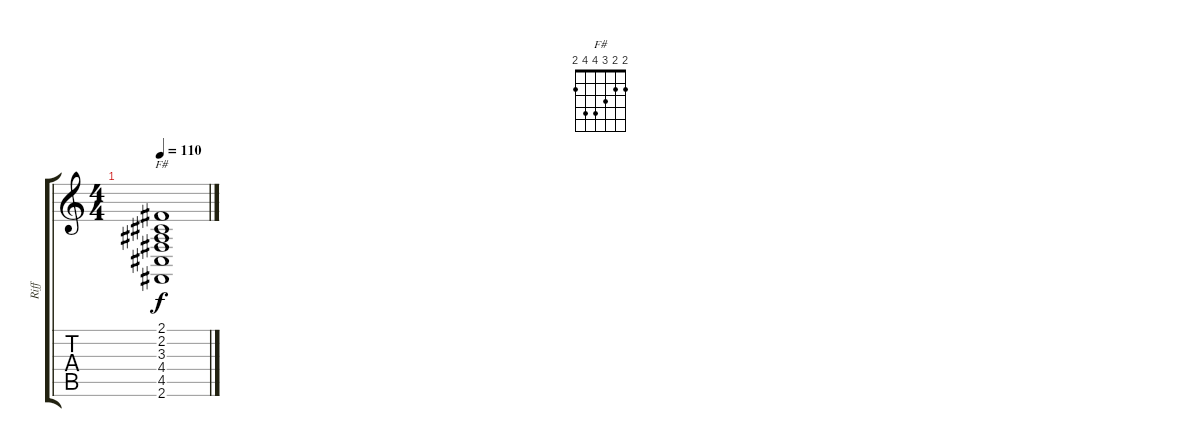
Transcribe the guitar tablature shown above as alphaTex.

\track ("Riff " "Riff ") {instrument acousticgrandpiano}
\staff {score tabs}
\tuning (E4 B3 G3 D3 A2 E2) {hide}
\chord ("F#" 2 2 3 4 4 2)
\ts (4 4)
\tempo 110
\clef g2
\ks c
(2.1{t} 2.2{t} 3.3{t} 4.4{t} 4.5{t} 2.6{t}).1{ch "F#" dy f}
